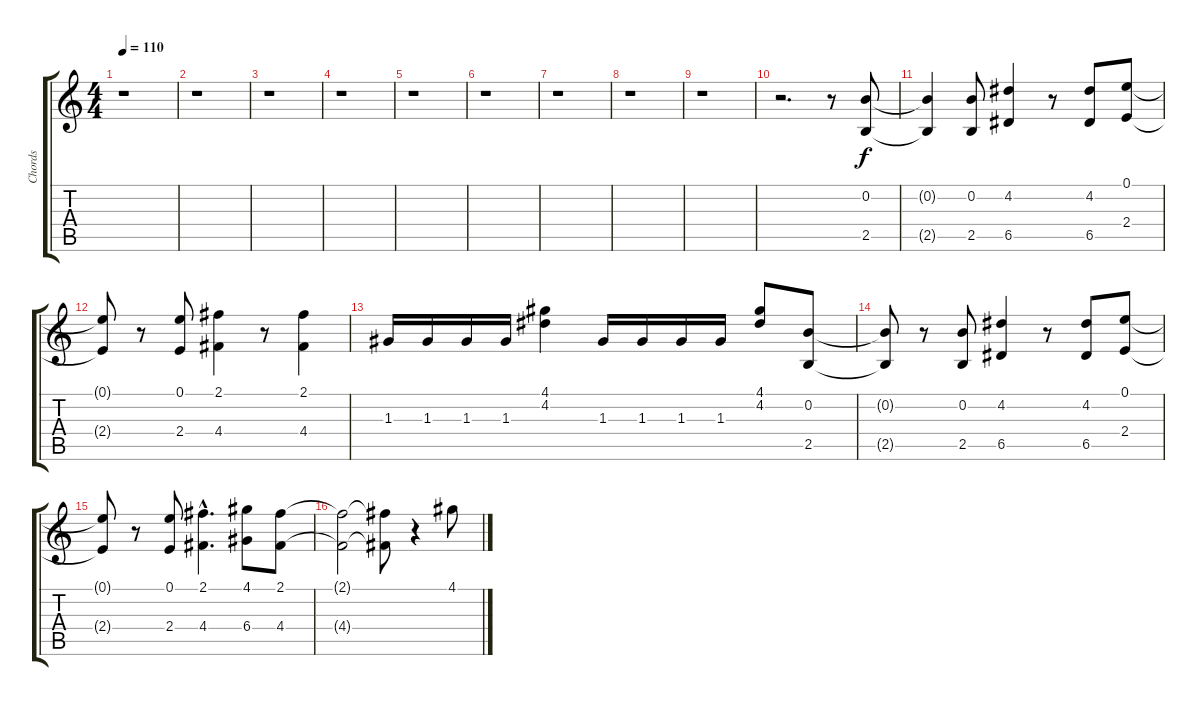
\track ("Chords" "Chords") {instrument overdrivenguitar}
\staff {score tabs}
\tuning (E4 B3 G3 D3 A2 E2) {hide}
\ts (4 4)
\tempo 110
\clef g2
\ks c
r.1{dy f} |
r.1 |
r.1 |
r.1 |
r.1 |
r.1 |
r.1 |
r.1 |
r.1 |
r.2{d} r.8 (0.2 2.5).8 |
(0.2{t} 2.5{t}).4 (0.2 2.5).8 (4.2 6.5).4 r.8 (4.2 6.5).8 (0.1 2.4).8 |
(0.1{t} 2.4{t}).8 r.8 (0.1 2.4).8 (2.1 4.4).4 r.8 (2.1 4.4).4 |
1.3.16 1.3.16 1.3.16 1.3.16 (4.1 4.2).4 1.3.16 1.3.16 1.3.16 1.3.16 (4.1 4.2).8 (0.2 2.5).8 |
(0.2{t} 2.5{t}).8 r.8 (0.2 2.5).8 (4.2 6.5).4 r.8 (4.2 6.5).8 (0.1 2.4).8 |
(0.1{t} 2.4{t}).8 r.8 (0.1 2.4).8 (2.1{hac} 4.4{hac}).4{d} (4.1 6.4).8 (2.1 4.4).8 |
(2.1{t} 4.4{t}).2 (2.1{t} 4.4{t}).8 r.4 4.1.8
